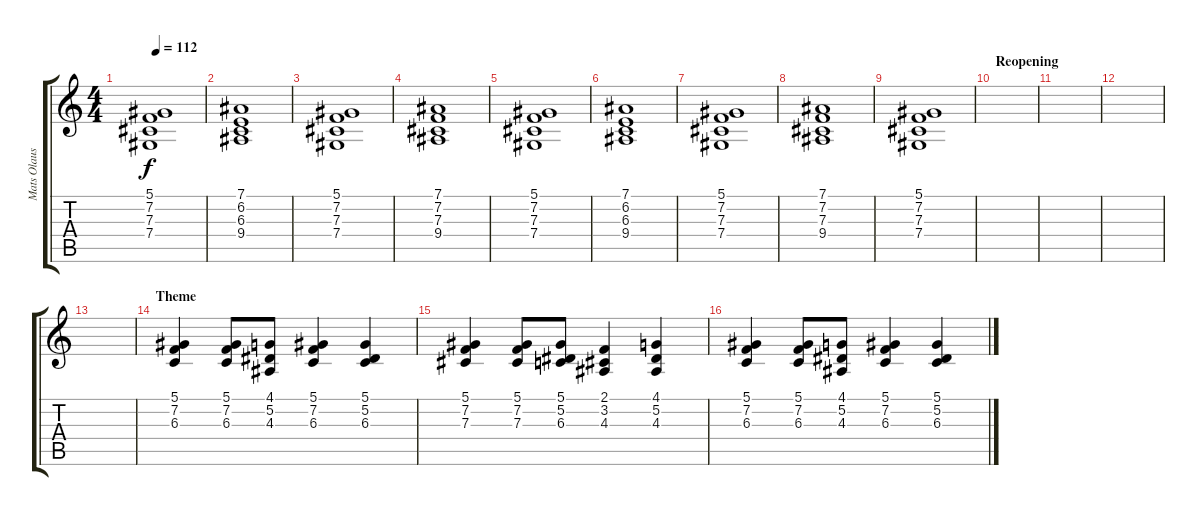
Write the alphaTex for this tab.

\track ("Mats Olausson" "Mats Olaus") {instrument stringensemble1}
\staff {score tabs}
\tuning (Eb4 Bb3 Gb3 Db3 Ab2 Eb2) {hide}
\ts (4 4)
\tempo 112
\clef g2
\ks c
(5.1 7.2 7.3 7.4).1{dy f} |
(7.1 6.2 6.3 9.4).1 |
(5.1 7.2 7.3 7.4).1 |
(7.1 7.2 7.3 9.4).1 |
(5.1 7.2 7.3 7.4).1 |
(7.1 6.2 6.3 9.4).1 |
(5.1 7.2 7.3 7.4).1 |
(7.1 7.2 7.3 9.4).1 |
(5.1 7.2 7.3 7.4).1 |
\section ("" "Reopening")
|
|
|
|
\section ("" "Theme")
(5.1 7.2 6.3).4 (5.1 7.2 6.3).8 (4.1 5.2 4.3).8 (5.1 7.2 6.3).4 (5.1 5.2 6.3).4 |
(5.1 7.2 7.3).4 (5.1 7.2 7.3).8 (5.1 5.2 6.3).8 (2.1 3.2 4.3).4 (4.1 5.2 4.3).4 |
(5.1 7.2 6.3).4 (5.1 7.2 6.3).8 (4.1 5.2 4.3).8 (5.1 7.2 6.3).4 (5.1 5.2 6.3).4
